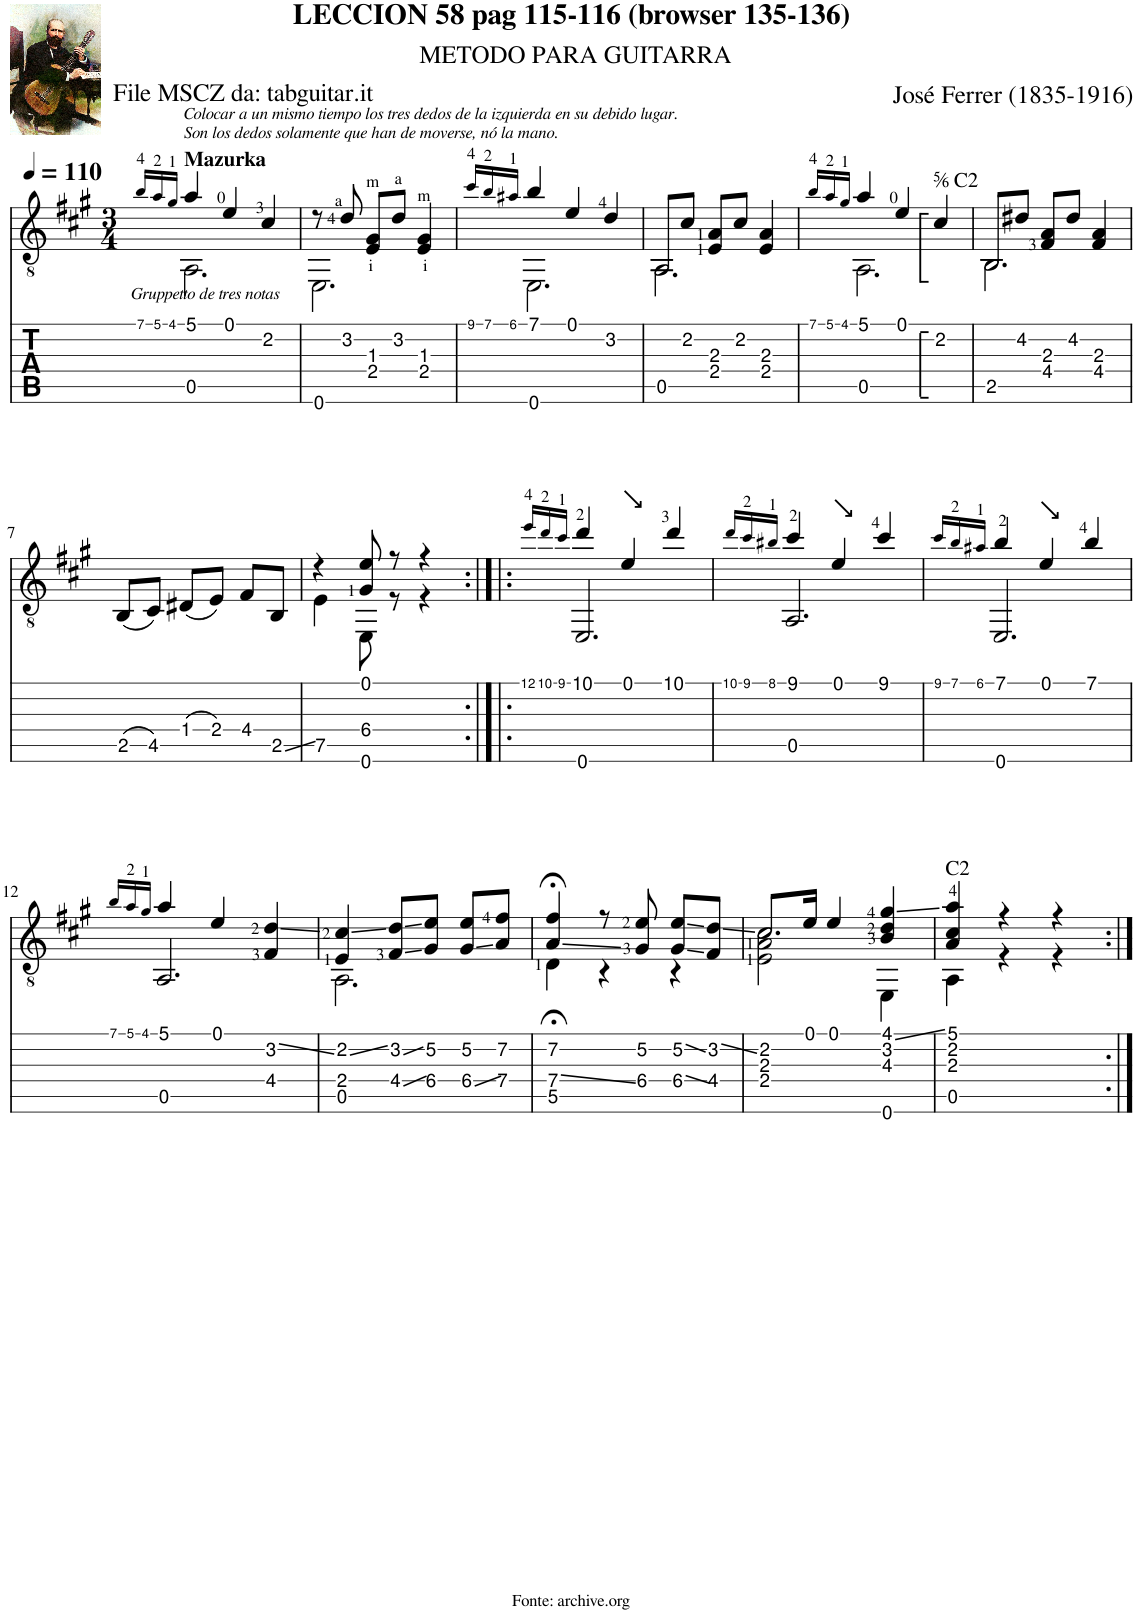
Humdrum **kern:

**kern	**kern
*part1	*part1
*staff2	*staff1
*I"Guitar	*
*I'Guit.	*
*stria6	*
*	*clefGv2
*k[f#c#g#]	*k[f#c#g#]
*M3/4	*M3/4
*MM110	*MM110
=1	=1
qb	16qb/LL
qa	16qa/
qg#	16qg#/JJ
*^	*^
!	!	!LO:TX:a:B:t=Mazurka	!
!	!	!LO:TX:b:i:t=Gruppetto de tres notas	!
!	!	!LO:TX:a:i:t=Colocar a un mismo tiempo los tres dedos de la izquierda en su debido lugar.	!
!	!	!LO:TX:a:t=Son los dedos solamente que han de moverse, nó la mano.	!
4a	2.AA	4a/	2.AA\
4e	.	4e/	.
4c#	.	4c#/	.
=2	=2	=2	=2
8r	2.EE	8r	2.EE\
8d	.	8d/	.
8E\ 8G#\L	.	8E/ 8G#/L	.
8dJ	.	8d/J	.
4E 4G#	.	4E/ 4G#/	.
=3	=3	=3	=3
qcc#	.	16qcc#/LL	.
qb	.	16qb/	.
qa#	.	16qa#X/JJ	.
4b	2.EE	4b/	2.EE\
4e	.	4e/	.
4d	.	4d/	.
=4	=4	=4	=4
!	!	!LO:N:head=open	!
8AAL	2.AA	8AA/L	2.AA\
8c#J	.	8c#/J	.
8E\ 8A\L	.	8E/ 8A/L	.
8c#J	.	8c#/J	.
4E 4A	.	4E/ 4A/	.
=5	=5	=5	=5
qb	.	16qb/LL	.
qa	.	16qa/	.
qg#	.	16qg#/JJ	.
4a	2.AA	4a/	2.AA\
4e	.	4e/	.
!	!	!LO:TX:a:t=⅚ C2	!
4c#:	.	4c#:/	.
=6	=6	=6	=6
!	!	!LO:N:head=open	!
8BBL	2.BB	8BB/L	2.BB\
8d#J	.	8d#X/J	.
8F#\ 8A\L	.	8F#/ 8A/L	.
8d#J	.	8d#/J	.
4F# 4A	.	4F#/ 4A/	.
*v	*v	*	*
*	*v	*v
!!LO:LB:g=z
=7	=7
8BBL	(8BB/L
8C#J	8C#/J)
8D#L	(8D#X/L
8EJ	8E/J)
8F#L	8F#/L
8BBJ	8BB/J
=8	=8
*^	*^
4r	4E	4r	4E\
8G# 8e	8EE	8G#/ 8e/	8EE\
8r	8r	8r	8r
4r	4r	4r	4r
=9:|!|:	=9:|!|:	=9:|!|:	=9:|!|:
qee	.	16qee/LL	.
qdd	.	16qdd/	.
qcc#	.	16qcc#/JJ	.
4dd	2.EE	4dd/	2.EE/
!	!	!LO:TX:a:B:t=↘	!
4e	.	4e/	.
4dd	.	4dd/	.
=10	=10	=10	=10
qdd	.	16qdd/LL	.
qcc#	.	16qcc#/	.
qb#	.	16qb#X/JJ	.
4cc#	2.AA	4cc#/	2.AA/
!	!	!LO:TX:a:B:t=↘	!
4e	.	4e/	.
4cc#	.	4cc#/	.
=11	=11	=11	=11
qcc#	.	16qcc#/LL	.
qb	.	16qb/	.
qa#	.	16qa#X/JJ	.
4b	2.EE	4b/	2.EE/
!	!	!LO:TX:a:B:t=↘	!
4e	.	4e/	.
4b	.	4b/	.
!!LO:LB:g=z	!!
=12	=12	=12	=12
qb	.	16qb/LL	.
qa	.	16qa/	.
qg#	.	16qg#/JJ	.
4a	2.AA	4a/	2.AA/
4e	.	4e/	.
4F# 4d	.	4F#/ 4d/	.
=13	=13	=13	=13
4E 4c#	2.AA	4E/ 4c#/	2.AA\
8F#\ 8d\L	.	8F#/ 8d/L	.
8G#\ 8e\J	.	8G#/ 8e/J	.
8G#\ 8e\L	.	8G#/ 8e/L	.
8A\ 8f#\J	.	8A/ 8f#/J	.
=14	=14	=14	=14
4A;< 4f#;<	4D	4A/;< 4f#/;<	4D\
8r	4r	8r	4r
8G# 8e	.	8G#/ 8e/	.
8G#\ 8e\L	4r	8G#/ 8e/L	4r
8F#\ 8d\J	.	8F#/ 8d/J	.
=15	=15	=15	=15
!	!	!LO:N:head=open	!
8.c#L	2c# 2E 2A	8.c#/L	2E\ 2A\ 2c#\
16eJk	.	16e/Jk	.
4e	.	4e/	.
4B 4d 4g#	4EE	4B/ 4d/ 4g#/	4EE\
=16	=16	=16	=16
!	!	!LO:TX:a:t=C2	!
4A 4c# 4a	4AA	4A/ 4c#/ 4a/	4AA\
4r	4r	4r	4r
4r	4r	4r	4r
*v	*v	*	*
*	*v	*v
=:|!	=:|!
*-	*-
